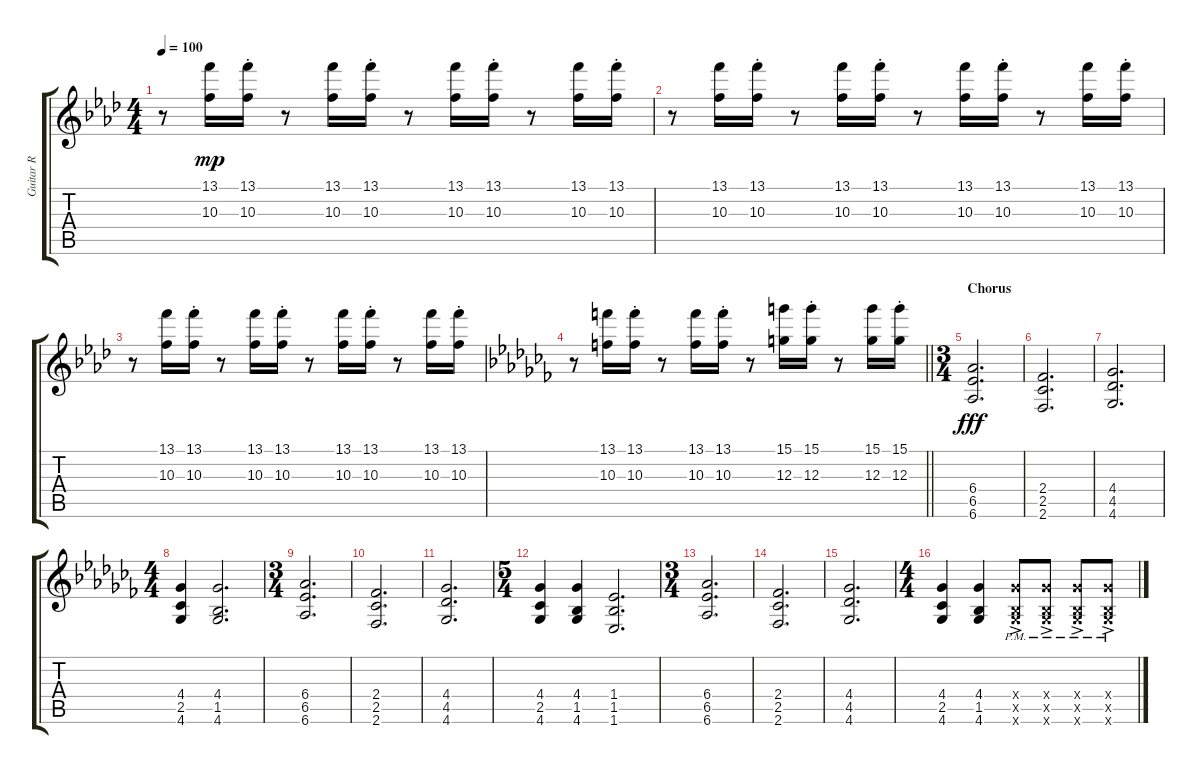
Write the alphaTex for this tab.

\track ("Guitar R" "Guitar R") {instrument distortionguitar}
\staff {score tabs}
\tuning (E4 B3 G3 D3 A2 D2) {hide}
\ts (4 4)
\tempo 100
\clef g2
\ks ab
r.8{dy mp} (13.1 10.3).16 (13.1{st} 10.3{st}).16 r.8 (13.1 10.3).16 (13.1{st} 10.3{st}).16 r.8 (13.1 10.3).16 (13.1{st} 10.3{st}).16 r.8 (13.1 10.3).16 (13.1{st} 10.3{st}).16 |
r.8 (13.1 10.3).16 (13.1{st} 10.3{st}).16 r.8 (13.1 10.3).16 (13.1{st} 10.3{st}).16 r.8 (13.1 10.3).16 (13.1{st} 10.3{st}).16 r.8 (13.1 10.3).16 (13.1{st} 10.3{st}).16 |
r.8 (13.1 10.3).16 (13.1{st} 10.3{st}).16 r.8 (13.1 10.3).16 (13.1{st} 10.3{st}).16 r.8 (13.1 10.3).16 (13.1{st} 10.3{st}).16 r.8 (13.1 10.3).16 (13.1{st} 10.3{st}).16 |
\barLineRight lightlight
\ks cb
r.8 (13.1 10.3).16 (13.1{st} 10.3{st}).16 r.8 (13.1 10.3).16 (13.1{st} 10.3{st}).16 r.8 (15.1 12.3).16 (15.1{st} 12.3{st}).16 r.8 (15.1 12.3).16 (15.1{st} 12.3{st}).16 |
\ts (3 4)
\section ("" "Chorus")
(6.4 6.5 6.6).2{d dy fff} |
(2.4 2.5 2.6).2{d} |
(4.4 4.5 4.6).2{d} |
\ts (4 4)
(4.4 2.5 4.6).4 (4.4 1.5 4.6).2{d} |
\ts (3 4)
(6.4 6.5 6.6).2{d} |
(2.4 2.5 2.6).2{d} |
(4.4 4.5 4.6).2{d} |
\ts (5 4)
(4.4 2.5 4.6).4 (4.4 1.5 4.6).4 (1.4 1.5 1.6).2{d} |
\ts (3 4)
(6.4 6.5 6.6).2{d} |
(2.4 2.5 2.6).2{d} |
(4.4 4.5 4.6).2{d} |
\ts (4 4)
(4.4 2.5 4.6).4 (4.4 1.5 4.6).4 (4.4{ac pm x} 1.5{ac pm x} 4.6{ac pm x}).8 (4.4{ac pm x} 1.5{ac pm x} 4.6{ac pm x}).8 (4.4{ac pm x} 1.5{ac pm x} 4.6{ac pm x}).8 (4.4{ac pm x} 1.5{ac pm x} 4.6{ac pm x}).8
